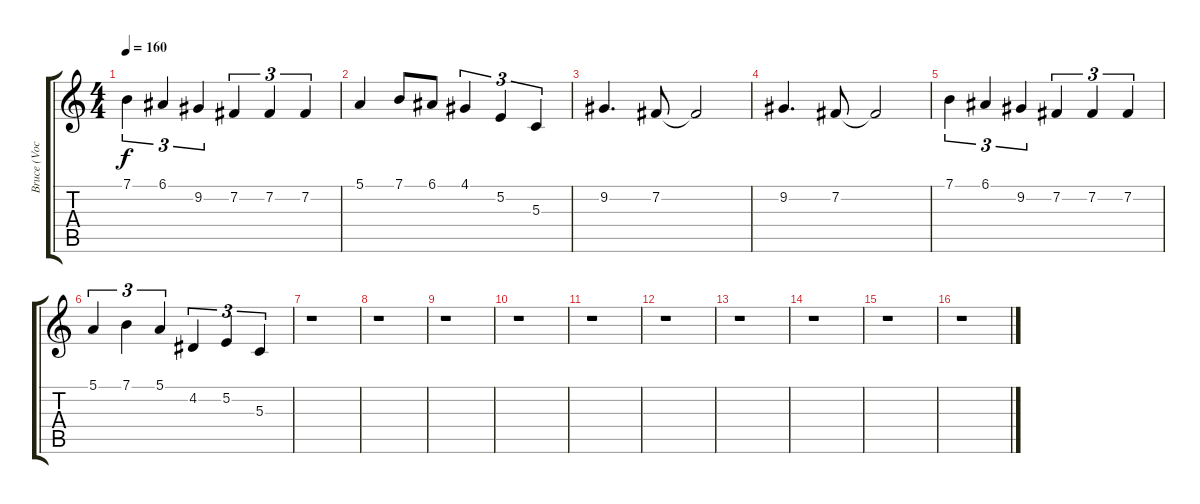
\track ("Bruce (Vocals)" "Bruce (Voc") {instrument cello}
\staff {score tabs}
\tuning (E4 B3 G3 D3 A2 E2) {hide}
\ts (4 4)
\tempo 160
\clef g2
\ks c
7.1.4{tu (3 2) dy f} 6.1.4{tu (3 2)} 9.2.4{tu (3 2)} 7.2.4{tu (3 2)} 7.2.4{tu (3 2)} 7.2.4{tu (3 2)} |
5.1.4 7.1.8 6.1.8 4.1.4{tu (3 2)} 5.2.4{tu (3 2)} 5.3.4{tu (3 2)} |
9.2.4{d} 7.2.8 7.2{t}.2 |
9.2.4{d} 7.2.8 7.2{t}.2 |
7.1.4{tu (3 2)} 6.1.4{tu (3 2)} 9.2.4{tu (3 2)} 7.2.4{tu (3 2)} 7.2.4{tu (3 2)} 7.2.4{tu (3 2)} |
5.1.4{tu (3 2)} 7.1.4{tu (3 2)} 5.1.4{tu (3 2)} 4.2.4{tu (3 2)} 5.2.4{tu (3 2)} 5.3.4{tu (3 2)} |
r.1 |
r.1 |
r.1 |
r.1 |
r.1 |
r.1 |
r.1 |
r.1 |
r.1 |
r.1
